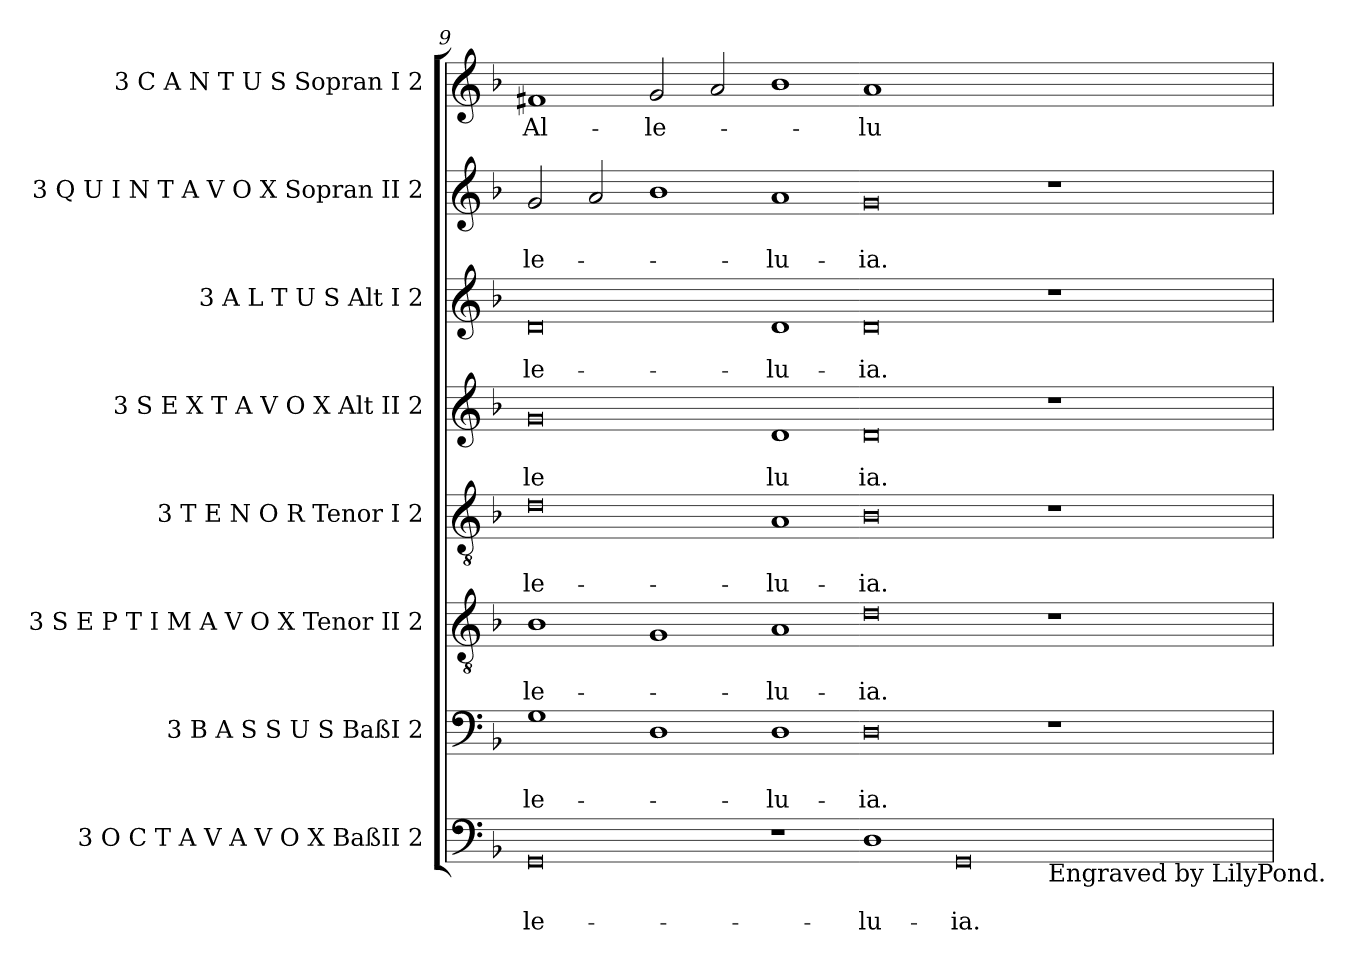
**kern	**text	**text	**kern	**text	**text	**kern	**text	**text	**kern	**text	**text	**kern	**text	**text	**kern	**text	**text	**kern	**text	**text	**kern	**text
*part8	*part8	*part8	*part7	*part7	*part7	*part6	*part6	*part6	*part5	*part5	*part5	*part4	*part4	*part4	*part3	*part3	*part3	*part2	*part2	*part2	*part1	*part1
*staff8	*staff8	*staff8	*staff7	*staff7	*staff7	*staff6	*staff6	*staff6	*staff5	*staff5	*staff5	*staff4	*staff4	*staff4	*staff3	*staff3	*staff3	*staff2	*staff2	*staff2	*staff1	*staff1
*I"3  O C T A V A V O X  BaßII  2	*	*	*I"3  B A S S U S  BaßI  2	*	*	*I"3  S E P T I M A V O X  Tenor II  2	*	*	*I"3  T E N O R  Tenor I  2	*	*	*I"3  S E X T A V O X  Alt II  2	*	*	*I"3  A L T U S  Alt I  2	*	*	*I"3  Q U I N T A V O X  Sopran II  2	*	*	*I"3  C A N T U S  Sopran I  2	*
*clefF4	*	*	*clefF4	*	*	*clefGv2	*	*	*clefGv2	*	*	*clefG2	*	*	*clefG2	*	*	*clefG2	*	*	*clefG2	*
*ITrd-3c-5	*	*	*ITrd-3c-5	*	*	*ITrd-3c-5	*	*	*	*	*	*ITrd-3c-5	*	*	*ITrd-3c-5	*	*	*ITrd-3c-5	*	*	*ITrd-3c-5	*
*k[b-e-]	*	*	*k[b-e-]	*	*	*k[b-e-]	*	*	*k[b-]	*	*	*k[b-e-]	*	*	*k[b-e-]	*	*	*k[b-e-]	*	*	*k[b-e-]	*
*B-:	*	*	*B-:	*	*	*B-:	*	*	*F:	*	*	*B-:	*	*	*B-:	*	*	*B-:	*	*	*B-:	*
=9	=9	=9	=9	=9	=9	=9	=9	=9	=9	=9	=9	=9	=9	=9	=9	=9	=9	=9	=9	=9	=9	=9
!	!	!LO:LY:b:cj	!	!	!LO:LY:b:cj	!	!	!LO:LY:b:cj	!	!	!LO:LY:b:cj	!	!	!LO:LY:b:cj	!	!	!LO:LY:b:cj	!	!	!LO:LY:b:cj	!	!LO:LY:b:cj
*^	*	*	*	*	*	*	*	*	*	*	*	*	*	*	*	*	*	*	*	*	*	*
0C	1ryy	.	-le-	1c	.	-le-	1e-	.	-le-	0d	.	-le-	0cc	.	le	0g	.	-le-	2cc/	.	-le-	1bn	Al-
.	.	.	.	.	.	.	.	.	.	.	.	.	.	.	.	.	.	.	2dd/	.	.	.	.
!	!	!	!	!	!	!	!	!	!	!	!	!	!	!	!	!	!	!	!	!	!	!	!LO:LY:b:cj
.	00ryy	.	.	1G	.	.	1c	.	.	.	.	.	.	.	.	.	.	.	1ee-	.	.	2cc/	-le-
.	.	.	.	.	.	.	.	.	.	.	.	.	.	.	.	.	.	.	.	.	.	2dd/	.
!	!	!	!	!	!	!LO:LY:b:cj	!	!	!LO:LY:b:cj	!	!	!LO:LY:b:cj	!	!	!LO:LY:b:cj	!	!	!LO:LY:b:cj	!	!	!LO:LY:b:cj	!	!
1r	.	.	.	1G	.	-lu-	1d	.	-lu-	1A	.	-lu-	1g	.	lu	1g	.	-lu-	1dd	.	-lu-	1ee-	.
!	!	!	!LO:LY:b:cj	!	!	!LO:LY:b:cj	!	!	!LO:LY:b:cj	!	!	!LO:LY:b:cj	!	!	!LO:LY:b:cj	!	!	!LO:LY:b:cj	!	!	!LO:LY:b:cj	!	!LO:LY:b:cj
1G	.	.	-lu-	0G	.	-ia.	0g	.	-ia.	0B-	.	-ia.	0g	.	ia.	0g	.	-ia.	0cc	.	-ia.	1dd	-lu-
!	!	!	!LO:LY:b:cj	!	!	!	!	!	!	!	!	!	!	!	!	!	!	!	!	!	!	!	!
0C	.	.	-ia.	.	.	.	.	.	.	.	.	.	.	.	.	.	.	.	.	.	.	0.ryy	.
!	!LO:TX:b:t=Engraved by LilyPond.	!	!	!	!	!	!	!	!	!	!	!	!	!	!	!	!	!	!	!	!	!	!
!	!	!	!	!	!	!	!	!	!	!	!	!	!	!	!	!	!	!	!LO:N:vis=1	!	!	!	!
.	0ryy	.	.	1r	.	.	1r	.	.	1r	.	.	1r	.	.	1r	.	.	0r	.	.	.	.
1ryy	.	.	.	1ryy	.	.	1ryy	.	.	1ryy	.	.	1ryy	.	.	1ryy	.	.	.	.	.	.	.
*v	*v	*	*	*	*	*	*	*	*	*	*	*	*	*	*	*	*	*	*	*	*	*	*
=	=	=	=	=	=	=	=	=	=	=	=	=	=	=	=	=	=	=	=	=	=	=
*-	*-	*-	*-	*-	*-	*-	*-	*-	*-	*-	*-	*-	*-	*-	*-	*-	*-	*-	*-	*-	*-	*-
